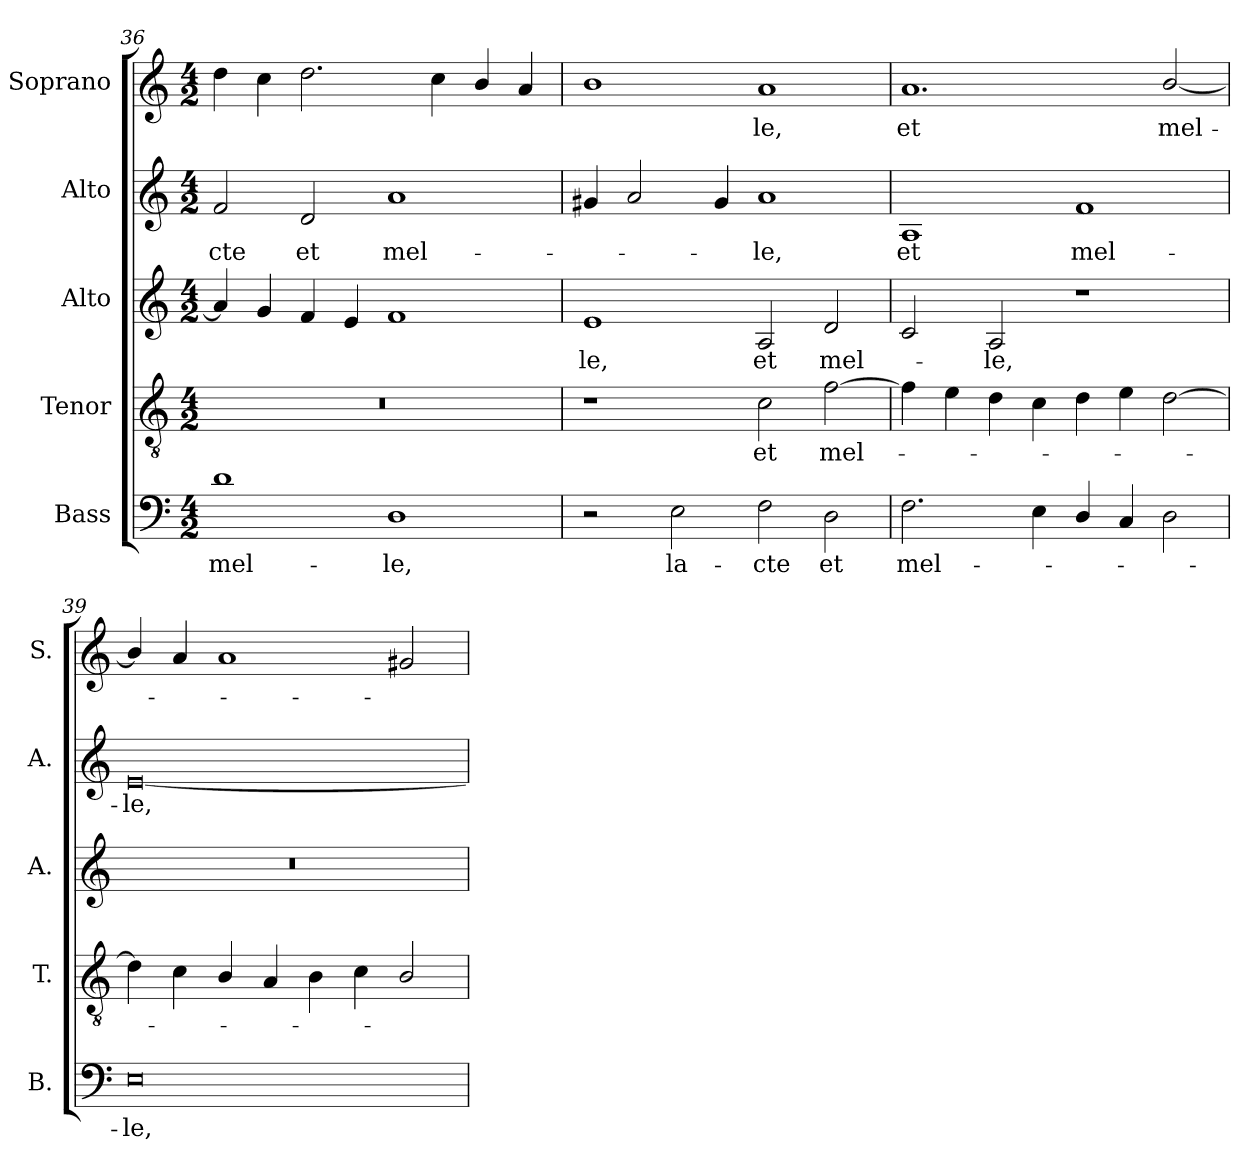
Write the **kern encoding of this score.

**kern	**text	**kern	**text	**kern	**text	**kern	**text	**kern	**text
*part5	*part5	*part4	*part4	*part3	*part3	*part2	*part2	*part1	*part1
*staff5	*staff5	*staff4	*staff4	*staff3	*staff3	*staff2	*staff2	*staff1	*staff1
*I"Bass	*	*I"Tenor	*	*I"Alto	*	*I"Alto	*	*I"Soprano	*
*I'B.	*	*I'T.	*	*I'A.	*	*I'A.	*	*I'S.	*
!!LO:LB:g=z
*clefF4	*	*clefGv2	*	*clefG2	*	*clefG2	*	*clefG2	*
*	*	*ITrd7c12	*	*	*	*	*	*	*
*k[]	*	*k[]	*	*k[]	*	*k[]	*	*k[]	*
*C:	*	*C:	*	*C:	*	*C:	*	*C:	*
*M4/2	*	*M4/2	*	*M4/2	*	*M4/2	*	*M4/2	*
=36	=36	=36	=36	=36	=36	=36	=36	=36	=36
!	!LO:LY:b:color=#000000	!LO:N:vis=1	!	!	!	!	!	!	!
!	!	!	!	!	!	!	!LO:LY:b:color=#000000	!	!
1di	mel-	0r	.	4ai/]	.	2fi/	-cte	4ddi\	.
.	.	.	.	4gi/	.	.	.	4cci\	.
!	!	!	!	!	!	!	!LO:LY:b:color=#000000	!	!
.	.	.	.	4fi/	.	2di/	et	2.ddi\	.
.	.	.	.	4ei/	.	.	.	.	.
!	!LO:LY:b:color=#000000	!	!	!	!	!	!	!	!
!	!	!	!	!	!	!	!LO:LY:b:color=#000000	!	!
1Di	-le,	.	.	1fi	.	1ai	mel-	.	.
.	.	.	.	.	.	.	.	4cci\	.
.	.	.	.	.	.	.	.	4bi/	.
.	.	.	.	.	.	.	.	4ai/	.
=37	=37	=37	=37	=37	=37	=37	=37	=37	=37
!	!	!	!	!	!LO:LY:b:color=#000000	!	!	!	!
2r	.	1r	.	1ei	-le,	4g#Xi/	.	1bi	.
.	.	.	.	.	.	2ai/	.	.	.
!	!LO:LY:b:color=#000000	!	!	!	!	!	!	!	!
2Ei\	la-	.	.	.	.	.	.	.	.
.	.	.	.	.	.	4g#i/	.	.	.
!	!LO:LY:b:color=#000000	!	!	!	!	!	!	!	!
!	!	!	!LO:LY:b:color=#000000	!	!	!	!	!	!
!	!	!	!	!	!LO:LY:b:color=#000000	!	!	!	!
!	!	!	!	!	!	!	!LO:LY:b:color=#000000	!	!
!	!	!	!	!	!	!	!	!	!LO:LY:b:color=#000000
2Fi\	-cte	2Ci\	et	2Ai/	et	1ai	-le,	1ai	-le,
!	!LO:LY:b:color=#000000	!	!	!	!	!	!	!	!
!	!	!	!LO:LY:b:color=#000000	!	!	!	!	!	!
!	!	!	!	!	!LO:LY:b:color=#000000	!	!	!	!
2Di\	et	[2Fi\	mel-	2di/	mel-	.	.	.	.
=38	=38	=38	=38	=38	=38	=38	=38	=38	=38
!	!LO:LY:b:color=#000000	!	!	!	!	!	!	!	!
!	!	!	!	!	!	!	!LO:LY:b:color=#000000	!	!
!	!	!	!	!	!	!	!	!	!LO:LY:b:color=#000000
2.Fi\	mel-	4Fi\]	.	2ci/	.	1Ai	et	1.ai	et
.	.	4Ei\	.	.	.	.	.	.	.
!	!	!	!	!	!LO:LY:b:color=#000000	!	!	!	!
.	.	4Di\	.	2Ai/	-le,	.	.	.	.
4Ei\	.	4Ci\	.	.	.	.	.	.	.
!	!	!	!	!	!	!	!LO:LY:b:color=#000000	!	!
4Di/	.	4Di\	.	1r	.	1fi	mel-	.	.
4Ci/	.	4Ei\	.	.	.	.	.	.	.
!	!	!	!	!	!	!	!	!	!LO:LY:b:color=#000000
2Di\	.	[2Di\	.	.	.	.	.	[2bi/	mel-
=39	=39	=39	=39	=39	=39	=39	=39	=39	=39
!	!LO:LY:b:color=#000000	!	!	!LO:N:vis=1	!	!	!	!	!
!	!	!	!	!	!	!	!LO:LY:b:color=#000000	!	!
0Ei	-le,	4Di\]	.	0r	.	[0ei	-le,	4bi/]	.
.	.	4Ci\	.	.	.	.	.	4ai/	.
.	.	4BBi/	.	.	.	.	.	1ai	.
.	.	4AAi/	.	.	.	.	.	.	.
.	.	4BBi\	.	.	.	.	.	.	.
.	.	4Ci\	.	.	.	.	.	.	.
.	.	2BBi/	.	.	.	.	.	2g#Xi/	.
=	=	=	=	=	=	=	=	=	=
*-	*-	*-	*-	*-	*-	*-	*-	*-	*-
